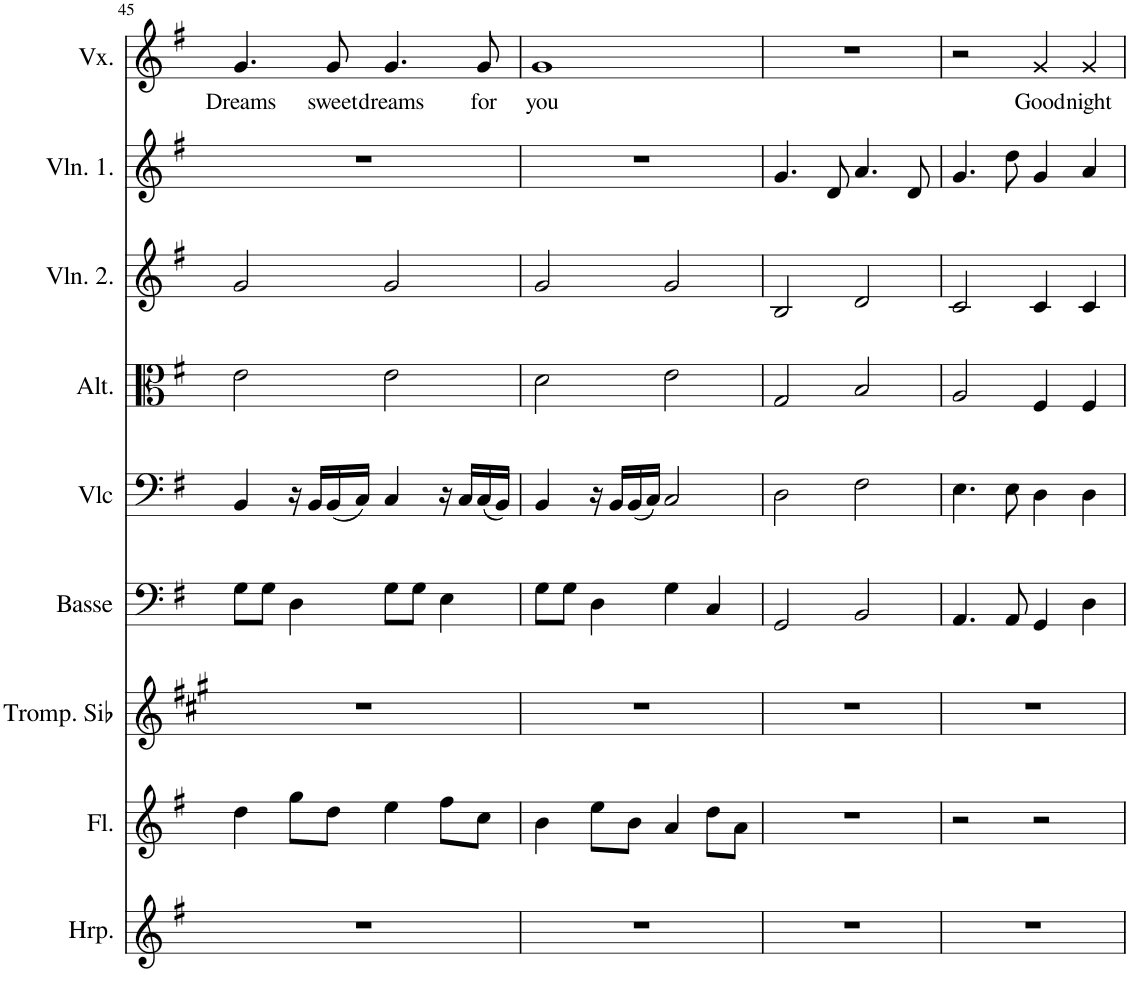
**kern	**kern	**kern	**kern	**kern	**kern	**kern	**kern	**kern	**text
*part9	*part8	*part7	*part6	*part5	*part4	*part3	*part2	*part1	*part1
*staff9	*staff8	*staff7	*staff6	*staff5	*staff4	*staff3	*staff2	*staff1	*staff1
*I"Harpe	*I"Flûte	*I"Trompette en Sib	*I"Basse	*I"Violoncelle	*I"Alto	*I"Violon 2	*I"Violon 1	*I"Voix	*
*I'Hrp.	*I'Fl.	*I'Tromp. Sib	*I'Basse	*I'Vlc	*I'Alt.	*I'Vln. 2.	*I'Vln. 1.	*I'Vx.	*
!!LO:PB:g=z
*clefG2	*clefG2	*clefG2	*clefF4	*clefF4	*clefC3	*clefG2	*clefG2	*clefG2	*
*	*	*Trd1c2	*Trd7c12	*	*	*	*	*	*
*k[f#]	*k[f#]	*k[f#c#g#]	*k[f#]	*k[f#]	*k[f#]	*k[f#]	*k[f#]	*k[f#]	*
*M4/4	*M4/4	*M4/4	*M4/4	*M4/4	*M4/4	*M4/4	*M4/4	*M4/4	*
*met(c)	*met(c)	*met(c)	*met(c)	*met(c)	*met(c)	*met(c)	*met(c)	*met(c)	*
=45	=45	=45	=45	=45	=45	=45	=45	=45	=45
!	!	!	!	!	!	!	!	!	!LO:LY:b
1r	4dd\	1r	8G\L	4BB/	2e\	2g/	1r	4.g/	Dreams
.	.	.	8G\J	.	.	.	.	.	.
.	8gg\L	.	4D\	16r	.	.	.	.	.
.	.	.	.	16BB/LL	.	.	.	.	.
!	!	!	!	!	!	!	!	!	!LO:LY:b
.	8dd\J	.	.	(16BB/	.	.	.	8g/	sweet
.	.	.	.	16C/JJ)	.	.	.	.	.
!	!	!	!	!	!	!	!	!	!LO:LY:b
.	4ee\	.	8G\L	4C/	2e\	2g/	.	4.g/	dreams
.	.	.	8G\J	.	.	.	.	.	.
.	8ff#\L	.	4E\	16r	.	.	.	.	.
.	.	.	.	16C/LL	.	.	.	.	.
!	!	!	!	!	!	!	!	!	!LO:LY:b
.	8cc\J	.	.	(16C/	.	.	.	8g/	for
.	.	.	.	16BB/JJ)	.	.	.	.	.
=46	=46	=46	=46	=46	=46	=46	=46	=46	=46
!	!	!	!	!	!	!	!	!	!LO:LY:b
1r	4b\	1r	8G\L	4BB/	2d\	2g/	1r	1g	you
.	.	.	8G\J	.	.	.	.	.	.
.	8ee\L	.	4D\	16r	.	.	.	.	.
.	.	.	.	16BB/LL	.	.	.	.	.
.	8b\J	.	.	(16BB/	.	.	.	.	.
.	.	.	.	16C/JJ)	.	.	.	.	.
.	4a/	.	4G\	2C/	2e\	2g/	.	.	.
.	8dd\L	.	4C/	.	.	.	.	.	.
.	8a\J	.	.	.	.	.	.	.	.
=47	=47	=47	=47	=47	=47	=47	=47	=47	=47
1r	1r	1r	2GG/	2D\	2G/	2B/	4.g/	1r	.
.	.	.	.	.	.	.	8d/	.	.
.	.	.	2BB/	2F#\	2B/	2d/	4.a/	.	.
.	.	.	.	.	.	.	8d/	.	.
=48	=48	=48	=48	=48	=48	=48	=48	=48	=48
1r	2r	1r	4.AA/	4.E\	2A/	2c/	4.g/	2r	.
.	.	.	8AA/	8E\	.	.	8dd\	.	.
!	!	!	!	!	!	!	!	!	!LO:LY:b
.	2r	.	4GG/	4D\	4F#/	4c/	4g/	4g/	Good
!	!	!	!	!	!	!	!	!	!LO:LY:b
.	.	.	4D\	4D\	4F#/	4c/	4a/	4g/	night
=	=	=	=	=	=	=	=	=	=
*-	*-	*-	*-	*-	*-	*-	*-	*-	*-
